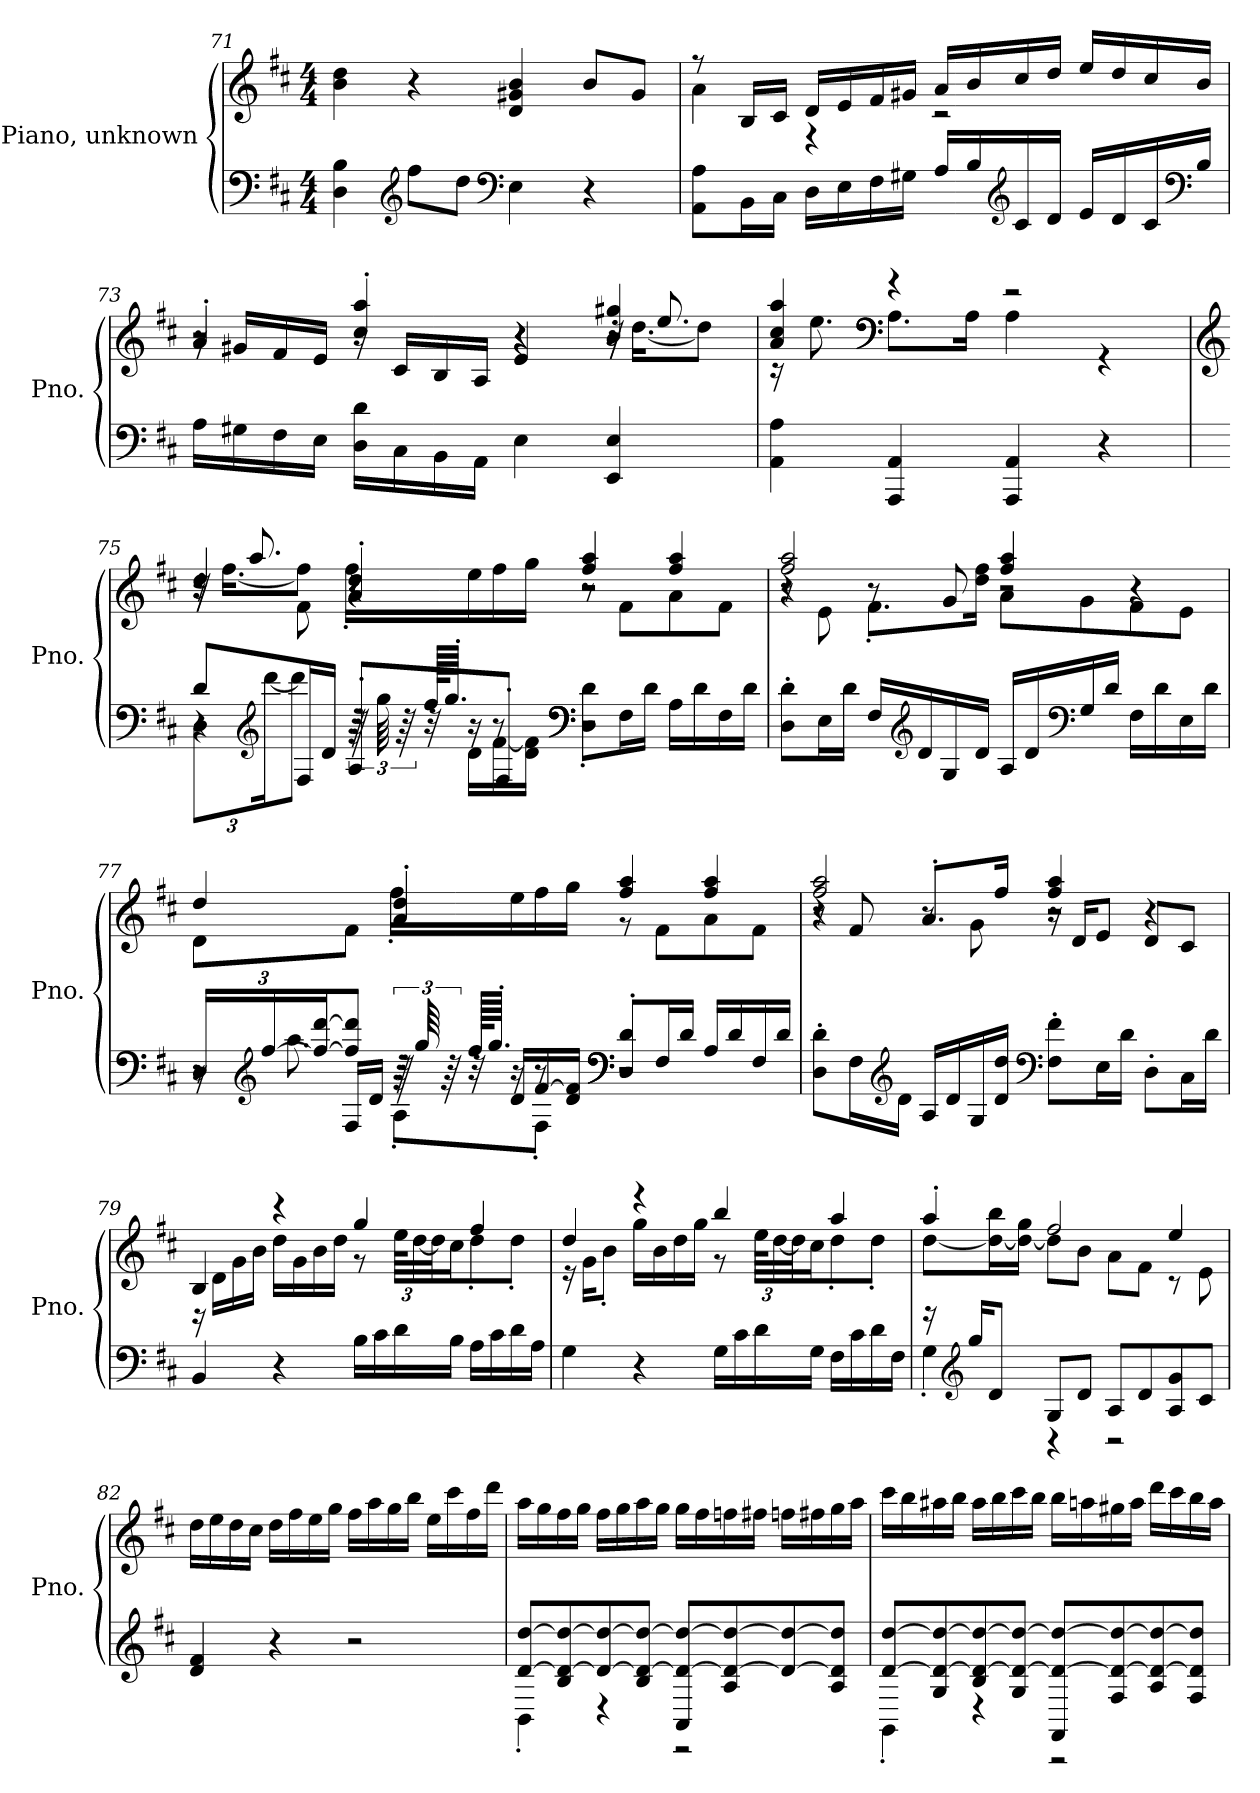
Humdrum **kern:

**kern	**kern
*part1	*part1
*staff2	*staff1
*I"Piano, unknown	*
*I'Pno.	*
*clefF4	*clefG2
*k[f#c#]	*k[f#c#]
*M4/4	*M4/4
=71	=71
4D\ 4B\	4b\ 4dd\
*clefG2	*
8ff#\L	4r
8dd\J	.
*clefF4	*
4E\	4d/ 4g#X/ 4b/
4r	8b/L
.	8g#/J
!!LO:LB:g=z
=72	=72
*	*^
8AA\ 8A\L	8r	4a\
16BB\L	16B/LL	.
16C#\JJ	16c#/JJ	.
16D\LL	16d/LL	4r
16E\	16e/	.
16F#\	16f#/	.
16G#X\JJ	16g#X/JJ	.
16A/LL	16a/LL	2r
16B/	16b/	.
*clefG2	*	*
16c#/	16cc#/	.
16d/JJ	16dd/JJ	.
16e/LL	16ee/LL	.
16d/	16dd/	.
16c#/	16cc#/	.
*clefF4	*	*
16B/JJ	16b/JJ	.
=73	=73	=73
*	*	*^
16A\LL	4a'/	2r	16r
16G#X\	.	.	16g#X/LL
16F#\	.	.	16f#/
16E\JJ	.	.	16e/JJ
16D\ 16d\LL	4cc#/' 4aa/'	.	16r
16C#\	.	.	16c#/LL
16BB\	.	.	16B/
16AA\JJ	.	.	16A/JJ
4E\	4r	4r	4e/
4EE/ 4E/	4b/ 4gg#X/	32r	16r
.	.	[16.dd\KL	.
.	.	.	8.ee/
.	.	8dd\J]	.
*	*	*v	*v
!!LO:LB:g=z
=74	=74	=74
4AA\ 4A\	4a/ 4cc#/ 4aa/	16r
.	.	8.ee\
*	*clefF4	*
4AAA/ 4AA/	4r	8.A\L
.	.	16A\Jk
4AAA/ 4AA/	2r	4A\
4r	.	4r
*	*v	*v
=75	=75
*	*clefG2
*^	*
*	*Xbrackettup	*
*	*^	*^
*	*	*	*	*^
*	*	*	*	*	*^
8d/L	12D\L	4r	16r	32r	4dd/	8r
.	.	.	.	[16.ff#\KL	.	.
.	.	.	8.aa/	.	.	.
*clefG2	*	*	*	*	*	*
.	[24ddd\K	.	.	.	.	.
16F#/L	8ddd\J]	.	.	8ff#\J]	.	8f#\
16d/JJ	.	.	.	.	.	.
*	*brackettup	*	*	*	*	*
32r	96r	8A'/L	4r	4r	4a/' 4dd/'	16ff#'\LL
.	96gg\	.	.	.	.	.
.	96r	.	.	.	.	.
128ff#/KLLLL	32r	.	.	.	.	.
64.gg'/JJJJ	.	.	.	.	.	.
16r	16d\LL	.	.	.	.	16ee\
8r	[16f#\	8F#'/J	.	.	.	16ff#\
.	16d\ 16f#\]JJ	.	.	.	.	16gg\JJ
*clefF4	*	*	*	*	*	*
2r	8D\' 8d\'L	2r	2r	2r	4ff#/ 4aa/	8r
.	16F#\L	.	.	.	.	8f#\L
.	16d\JJ	.	.	.	.	.
.	16A\LL	.	.	.	4ff#/ 4aa/	8a\
.	16d\	.	.	.	.	.
.	16F#\	.	.	.	.	8f#\J
.	16d\JJ	.	.	.	.	.
*v	*v	*v	*	*	*	*
*	*	*	*v	*v
!!LO:LB:g=z
=76	=76	=76	=76
8D\' 8d\'L	2ff#/ 2aa/	8r	4r
16E\L	.	8e\	.
16d\JJ	.	.	.
16F#/LL	.	8.f#'\L	8r
*clefG2	*	*	*
16d/	.	.	.
16G/	.	.	8g/
16d/JJ	.	16dd\ 16ff#\Jk	.
16A/LL	4ff#/ 4aa/	8a\L	2r
16d/	.	.	.
*clefF4	*	*	*
16G/	.	8g\	.
16d/JJ	.	.	.
16F#\LL	4r	8f#\	.
16d\	.	.	.
16E\	.	8e\J	.
16d\JJ	.	.	.
*	*v	*v	*v
!!LO:LB:g=z
=77	=77
*^	*
*	*^	*
*	*	*Xbrackettup	*
*	*	*	*^
8r	16r	24D/LL	4dd/	8d\L
*clefG2	*	*	*	*
.	.	[24ff#/	.	.
.	8.aa\	.	.	.
.	.	24ff#/_ [24ddd/J	.	.
16F#/LL	.	8ff#/] 8ddd/]J	.	8f#\J
16d/JJ	.	.	.	.
*	*	*brackettup	*	*
32r	8A'\L	96r	4a/' 4dd/'	16ff#'\LL
.	.	96gg/	.	.
.	.	96r	.	.
128ff#/KLLLL	.	32r	.	.
64.gg'/JJJJ	.	.	.	.
16r	.	16d/LL	.	16ee\
8r	8F#'\J	[16f#/	.	16ff#\
.	.	16d/ 16f#/]JJ	.	16gg\JJ
*clefF4	*	*	*	*
2r	2r	8D/' 8d/'L	4ff#/ 4aa/	8r
.	.	16F#/L	.	8f#\L
.	.	16d/JJ	.	.
.	.	16A/LL	4ff#/ 4aa/	8a\
.	.	16d/	.	.
.	.	16F#/	.	8f#\J
.	.	16d/JJ	.	.
*v	*v	*v	*	*
!!LO:PB:g=z
=78	=78	=78
*	*	*^
8D\' 8d\'L	2ff#/ 2aa/	4r	8r
16F#\L	.	.	8f#/
*clefG2	*	*	*
16d\JJ	.	.	.
16A/LL	.	8r	8.a'/L
16d/	.	.	.
16G/	.	8g\	.
16d/ 16dd/JJ	.	.	16ff#/Jk
*clefF4	*	*	*
8F#\' 8f#\'L	4ff#/ 4aa/	2r	16r
.	.	.	16d/KL
16E\L	.	.	8e/J
16d\JJ	.	.	.
8D'\L	4r	.	8d/L
16C#\L	.	.	8c#/J
16d\JJ	.	.	.
*	*	*v	*v
=79	=79	=79
4BB/	4B/	16r
.	.	16d\LL
.	.	16g\
.	.	16b\JJ
4r	4r	16dd\LL
.	.	16g\
.	.	16b\
.	.	16dd\JJ
16B\LL	4gg/	8r
16c#\	.	.
*	*	*Xbrackettup
16d\	.	96ee\KLLL
.	.	[48dd\
.	.	32dd\J]
16B\JJ	.	16cc#\J
16A\LL	4ff#/	8dd'\
16c#\	.	.
16d\	.	8dd'\J
16A\JJ	.	.
!!LO:LB:g=z	!!
=80	=80	=80
4G\	4dd/	16r
.	.	16g\KL
.	.	8b'\J
4r	4r	16gg\LL
.	.	16b\
.	.	16dd\
.	.	16gg\JJ
16G\LL	4bb/	8r
16c#\	.	.
16d\	.	96ee\KLLL
.	.	[48dd\
.	.	32dd\J]
16G\JJ	.	16cc#\J
16F#\LL	4aa/	8dd'\
16c#\	.	.
16d\	.	8dd'\J
16F#\JJ	.	.
=81	=81	=81
*^	*	*
16r	4G'\	4aa'/	[8dd\L
*clefG2	*	*	*
16gg/KL	.	.	.
8d/J	.	.	16dd\_ 16bb\L
.	.	.	16dd\_ 16gg\JJ
8G/L	4r	2ff#/	8dd\L]
8d/J	.	.	8b\J
8A/L	2r	.	8a\L
8d/	.	.	8f#\J
8A/ 8g/	.	4ee/	8r
8c#/J	.	.	8e\
*v	*v	*	*
*	*v	*v
!!LO:LB:g=z
=82	=82
4d/ 4f#/	16dd\LL
.	16ee\
.	16dd\
.	16cc#\JJ
4r	16dd\LL
.	16ff#\
.	16ee\
.	16gg\JJ
2r	16ff#\LL
.	16aa\
.	16gg\
.	16bb\JJ
.	16ee\LL
.	16ccc#\
.	16ff#\
.	16ddd\JJ
=83	=83
*^	*
[8d/ [8dd/L	4BB'\	16aa\LL
.	.	16gg\
8B/ 8d/_ 8dd/_	.	16ff#\
.	.	16gg\JJ
8d/_ 8dd/_	4r	16ff#\LL
.	.	16gg\
8B/ 8d/_ 8dd/_J	.	16aa\
.	.	16gg\JJ
8AA/ 8d/_ 8dd/_L	2r	16gg\LL
.	.	16ff#\
8A/ 8d/_ 8dd/_	.	16ffn\
.	.	16ff#X\JJ
8d/_ 8dd/_	.	16ffn\LL
.	.	16ff#X\
8A/ 8d/] 8dd/]J	.	16gg\
.	.	16aa\JJ
!!LO:LB:g=z
=84	=84	=84
[8d/ [8dd/L	4GG'\	16ccc#\LL
.	.	16bb\
8G/ 8d/_ 8dd/_	.	16aa#X\
.	.	16bb\JJ
8B/ 8d/_ 8dd/_	4r	16aa#\LL
.	.	16bb\
8G/ 8d/_ 8dd/_J	.	16ccc#\
.	.	16bb\JJ
8FF#/ 8d/_ 8dd/_L	2r	16bb\LL
.	.	16aan\
8F#/ 8d/_ 8dd/_	.	16gg#X\
.	.	16aa\JJ
8A/ 8d/_ 8dd/_	.	16ddd\LL
.	.	16ccc#\
8F#/ 8d/] 8dd/]J	.	16bb\
.	.	16aa\JJ
*v	*v	*
=	=
*-	*-
